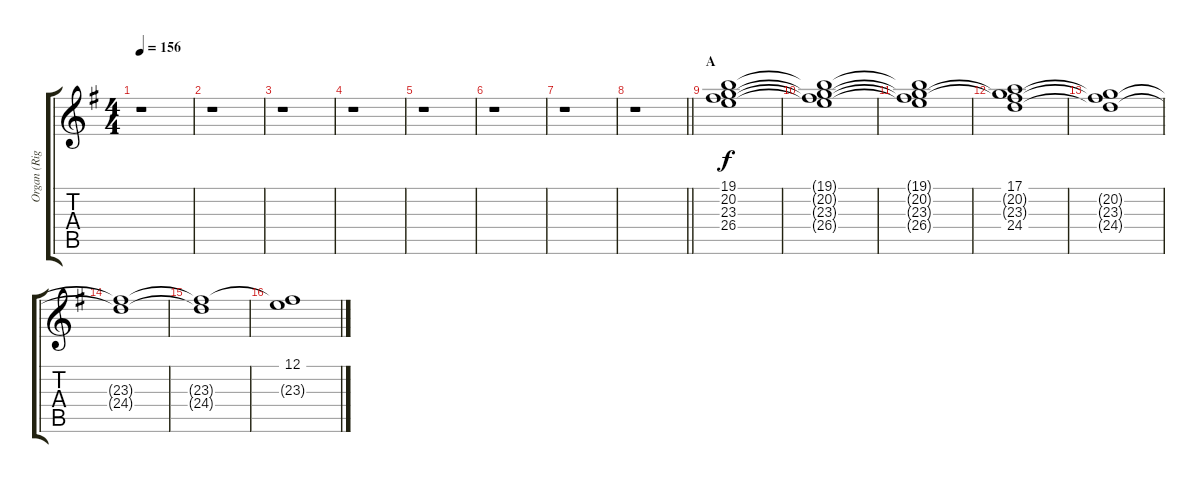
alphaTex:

\track ("Organ (Right Hand)" "Organ (Rig") {instrument drawbarorgan}
\staff {score tabs}
\tuning (E4 B3 G3 D3 A2 E2) {hide}
\ts (4 4)
\tempo 156
\clef g2
\ks g
r.1{dy f} |
r.1 |
r.1 |
r.1 |
r.1 |
r.1 |
r.1 |
\barLineRight lightlight
r.1 |
\section ("" "A")
(19.1 20.2 23.3 26.4).1 |
(19.1{t} 20.2{t} 23.3{t} 26.4{t}).1 |
(19.1{t} 20.2{t} 23.3{t} 26.4{t}).1 |
(17.1 20.2{t} 23.3{t} 24.4).1 |
(20.2{t} 23.3{t} 24.4{t}).1 |
(23.3{t} 24.4{t}).1 |
(23.3{t} 24.4{t}).1 |
(12.1 23.3{t}).1
